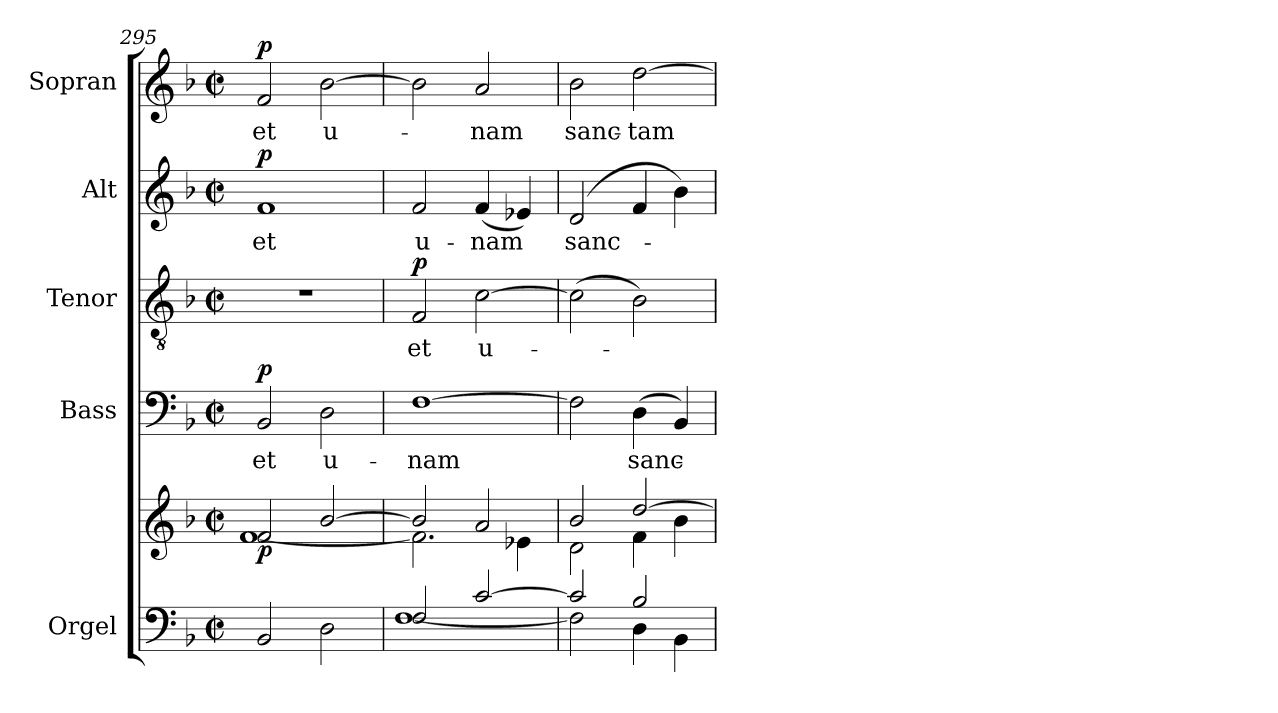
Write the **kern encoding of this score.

**kern	**kern	**dynam	**kern	**text	**dynam	**kern	**text	**dynam	**kern	**text	**dynam	**kern	**text	**dynam
*part5	*part5	*part5	*part4	*part4	*part4	*part3	*part3	*part3	*part2	*part2	*part2	*part1	*part1	*part1
*staff6	*staff5	*staff5/6	*staff4	*staff4	*staff4	*staff3	*staff3	*staff3	*staff2	*staff2	*staff2	*staff1	*staff1	*staff1
*I"Orgel	*	*	*I"Bass	*	*	*I"Tenor	*	*	*I"Alt	*	*	*I"Sopran	*	*
*I'Org.	*	*	*I'B.	*	*	*I'T.	*	*	*I'A.	*	*	*I'S.	*	*
*clefF4	*clefG2	*	*clefF4	*	*	*clefGv2	*	*	*clefG2	*	*	*clefG2	*	*
*k[b-]	*k[b-]	*	*k[b-]	*	*	*k[b-]	*	*	*k[b-]	*	*	*k[b-]	*	*
*F:	*F:	*	*F:	*	*	*F:	*	*	*F:	*	*	*F:	*	*
*M2/2	*M2/2	*	*M2/2	*	*	*M2/2	*	*	*M2/2	*	*	*M2/2	*	*
*met(c|)	*met(c|)	*	*met(c|)	*	*	*met(c|)	*	*	*met(c|)	*	*	*met(c|)	*	*
=295	=295	=295	=295	=295	=295	=295	=295	=295	=295	=295	=295	=295	=295	=295
*	*^	*	*	*	*	*	*	*	*	*	*	*	*	*
!	!	!	!LO:DY:b	!	!LO:LY:b	!LO:DY:a	!	!	!	!	!LO:LY:b	!LO:DY:a	!	!LO:LY:b	!LO:DY:a
2BB-/	2f/	[<1f	p	2BB-/	et	p	1r	.	.	1f	et	p	2f/	et	p
!	!	!	!	!	!LO:LY:b	!	!	!	!	!	!	!	!	!LO:LY:b	!
2D\	[>2b-/	.	.	2D\	u-	.	.	.	.	.	.	.	[2b-\	u-	.
=296	=296	=296	=296	=296	=296	=296	=296	=296	=296	=296	=296	=296	=296	=296	=296
*^	*	*	*	*	*	*	*	*	*	*	*	*	*	*	*
!	!	!	!	!	!	!LO:LY:b	!	!	!LO:LY:b	!LO:DY:a	!	!LO:LY:b	!	!	!	!
2F/	[<1F	2b-/]	2.f\]	.	[1F	-nam	.	2F/	et	p	2f/	u-	.	2b-\]	.	.
!	!	!	!	!	!	!	!	!	!LO:LY:b	!	!	!LO:LY:b	!	!	!LO:LY:b	!
[>2c/	.	2a/	.	.	.	.	.	[2c\	u-	.	(<4f/	-nam	.	2a/	-nam	.
.	.	.	4e-X\	.	.	.	.	.	.	.	4e-X/)	.	.	.	.	.
!!LO:PB:g=z
=297	=297	=297	=297	=297	=297	=297	=297	=297	=297	=297	=297	=297	=297	=297	=297	=297
!	!	!	!	!	!	!	!	!	!	!	!	!LO:LY:b	!	!	!LO:LY:b	!
2c/]	2F\]	2b-/	2d\	.	2F\]	.	.	(>2c\]	.	.	(2d/	sanc-	.	2b-\	sanc-	.
!	!	!	!	!	!	!LO:LY:b	!	!	!	!	!	!	!	!	!LO:LY:b	!
2B-/	4D\	[>2dd/	4f\	.	(>4D\	sanc-	.	2B-\)	.	.	4f/	.	.	[2dd\	-tam	.
.	4BB-\	.	4b-\	.	4BB-/)	.	.	.	.	.	4b-\)	.	.	.	.	.
*v	*v	*	*	*	*	*	*	*	*	*	*	*	*	*	*	*
*	*v	*v	*	*	*	*	*	*	*	*	*	*	*	*	*
=	=	=	=	=	=	=	=	=	=	=	=	=	=	=
*-	*-	*-	*-	*-	*-	*-	*-	*-	*-	*-	*-	*-	*-	*-
